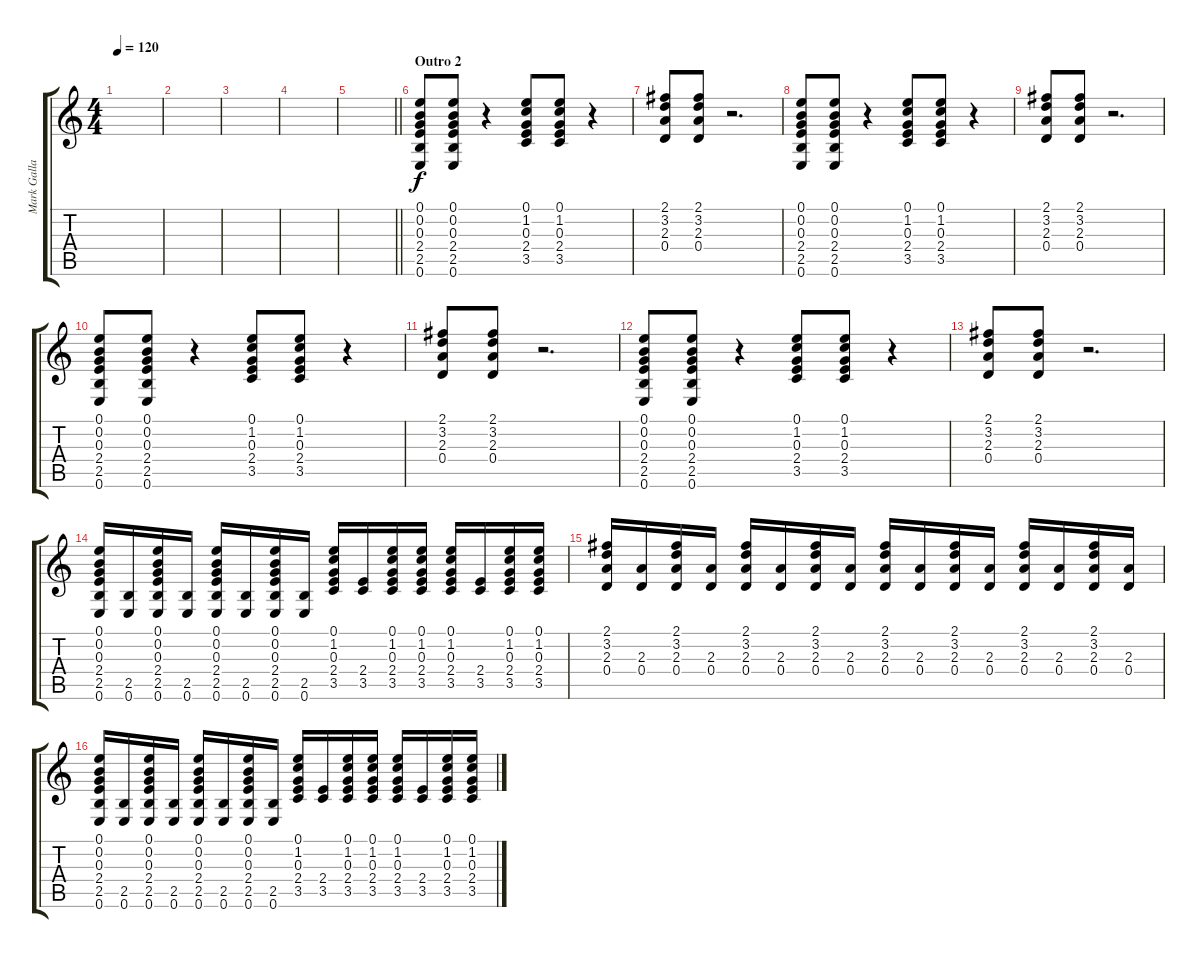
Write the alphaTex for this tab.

\track ("Mark Gallagher" "Mark Galla") {instrument acousticguitarsteel}
\staff {score tabs}
\tuning (E4 B3 G3 D3 A2 E2) {hide}
\ts (4 4)
\tempo 120
\clef g2
\ks c
|
|
|
|
\barLineRight lightlight
|
\section ("" "Outro 2")
(0.1 0.2 0.3 2.4 2.5 0.6).8 (0.1 0.2 0.3 2.4 2.5 0.6).8 r.4 (0.1 1.2 0.3 2.4 3.5).8 (0.1 1.2 0.3 2.4 3.5).8 r.4 |
(2.1 3.2 2.3 0.4).8 (2.1 3.2 2.3 0.4).8 r.2{d} |
(0.1 0.2 0.3 2.4 2.5 0.6).8 (0.1 0.2 0.3 2.4 2.5 0.6).8 r.4 (0.1 1.2 0.3 2.4 3.5).8 (0.1 1.2 0.3 2.4 3.5).8 r.4 |
(2.1 3.2 2.3 0.4).8 (2.1 3.2 2.3 0.4).8 r.2{d} |
(0.1 0.2 0.3 2.4 2.5 0.6).8 (0.1 0.2 0.3 2.4 2.5 0.6).8 r.4 (0.1 1.2 0.3 2.4 3.5).8 (0.1 1.2 0.3 2.4 3.5).8 r.4 |
(2.1 3.2 2.3 0.4).8 (2.1 3.2 2.3 0.4).8 r.2{d} |
(0.1 0.2 0.3 2.4 2.5 0.6).8 (0.1 0.2 0.3 2.4 2.5 0.6).8 r.4 (0.1 1.2 0.3 2.4 3.5).8 (0.1 1.2 0.3 2.4 3.5).8 r.4 |
(2.1 3.2 2.3 0.4).8 (2.1 3.2 2.3 0.4).8 r.2{d} |
(0.1 0.2 0.3 2.4 2.5 0.6).16 (2.5 0.6).16 (0.1 0.2 0.3 2.4 2.5 0.6).16 (2.5 0.6).16 (0.1 0.2 0.3 2.4 2.5 0.6).16 (2.5 0.6).16 (0.1 0.2 0.3 2.4 2.5 0.6).16 (2.5 0.6).16 (0.1 1.2 0.3 2.4 3.5).16 (2.4 3.5).16 (0.1 1.2 0.3 2.4 3.5).16 (0.1 1.2 0.3 2.4 3.5).16 (0.1 1.2 0.3 2.4 3.5).16 (2.4 3.5).16 (0.1 1.2 0.3 2.4 3.5).16 (0.1 1.2 0.3 2.4 3.5).16 |
(2.1 3.2 2.3 0.4).16 (2.3 0.4).16 (2.1 3.2 2.3 0.4).16 (2.3 0.4).16 (2.1 3.2 2.3 0.4).16 (2.3 0.4).16 (2.1 3.2 2.3 0.4).16 (2.3 0.4).16 (2.1 3.2 2.3 0.4).16 (2.3 0.4).16 (2.1 3.2 2.3 0.4).16 (2.3 0.4).16 (2.1 3.2 2.3 0.4).16 (2.3 0.4).16 (2.1 3.2 2.3 0.4).16 (2.3 0.4).16 |
(0.1 0.2 0.3 2.4 2.5 0.6).16 (2.5 0.6).16 (0.1 0.2 0.3 2.4 2.5 0.6).16 (2.5 0.6).16 (0.1 0.2 0.3 2.4 2.5 0.6).16 (2.5 0.6).16 (0.1 0.2 0.3 2.4 2.5 0.6).16 (2.5 0.6).16 (0.1 1.2 0.3 2.4 3.5).16 (2.4 3.5).16 (0.1 1.2 0.3 2.4 3.5).16 (0.1 1.2 0.3 2.4 3.5).16 (0.1 1.2 0.3 2.4 3.5).16 (2.4 3.5).16 (0.1 1.2 0.3 2.4 3.5).16 (0.1 1.2 0.3 2.4 3.5).16
